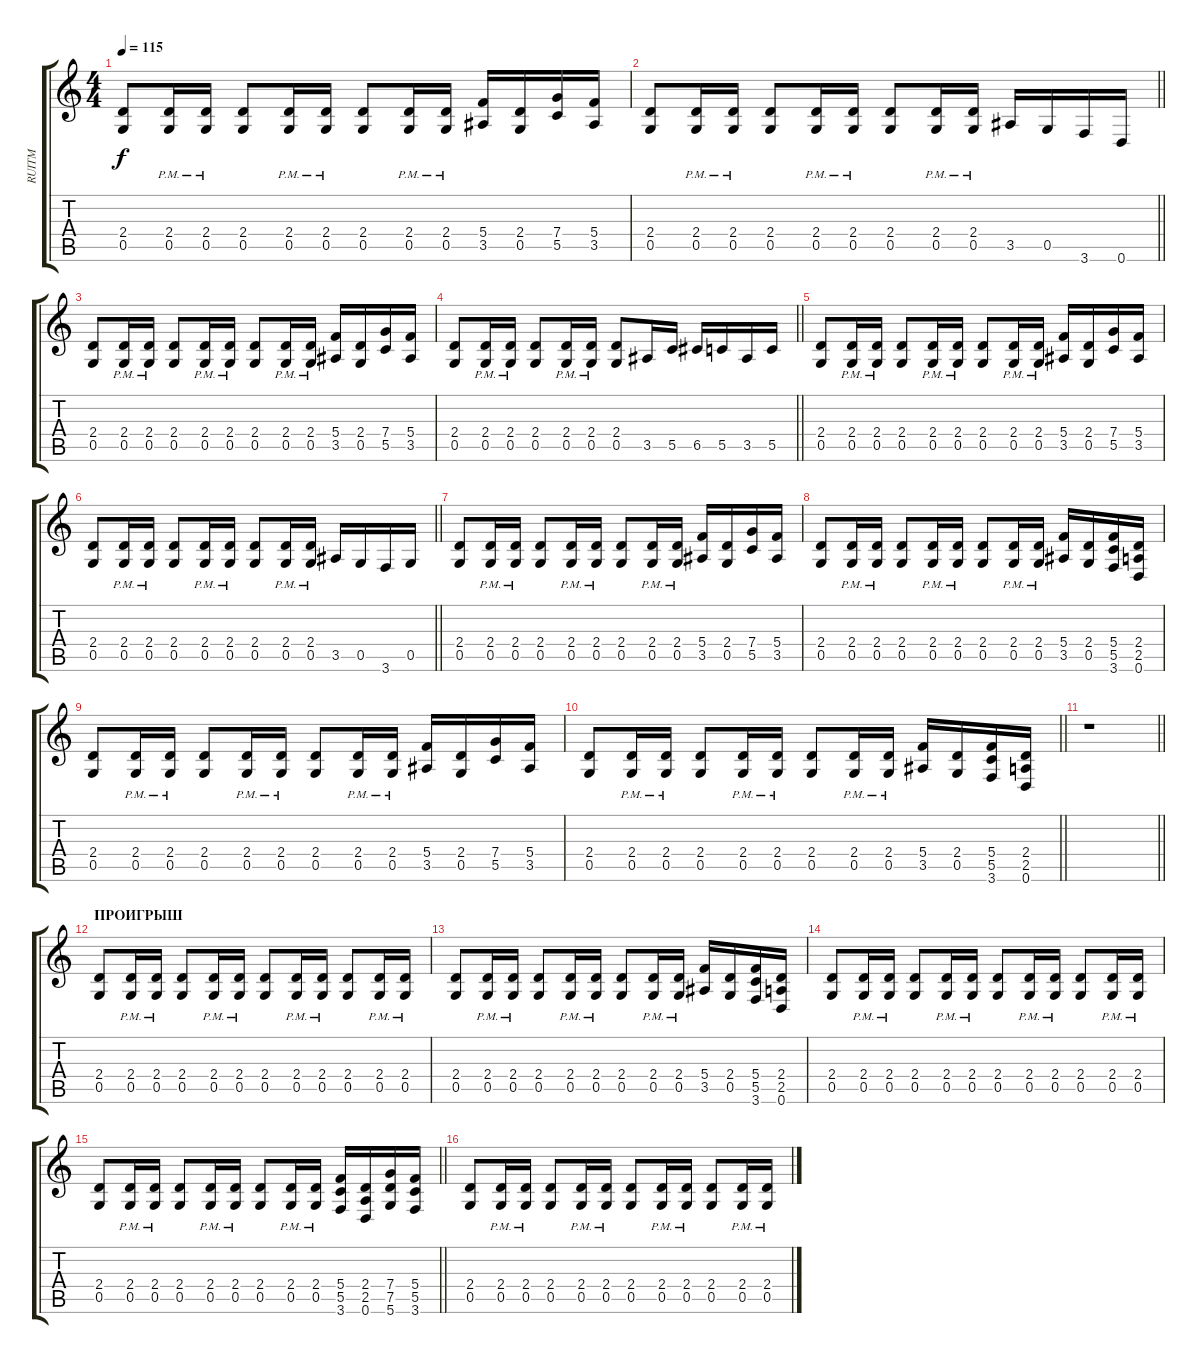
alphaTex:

\track ("RUITM" "RUITM") {instrument distortionguitar}
\staff {score tabs}
\tuning (D4 A3 F3 C3 G2 D2) {hide}
\ts (4 4)
\tempo 115
\clef g2
\ks c
(2.4 0.5).8{dy f} (2.4{pm} 0.5{pm}).16 (2.4{pm} 0.5{pm}).16 (2.4 0.5).8 (2.4{pm} 0.5{pm}).16 (2.4{pm} 0.5{pm}).16 (2.4 0.5).8 (2.4{pm} 0.5{pm}).16 (2.4{pm} 0.5{pm}).16 (5.4 3.5).16 (2.4 0.5).16 (7.4 5.5).16 (5.4 3.5).16 |
\barLineRight lightlight
(2.4 0.5).8 (2.4{pm} 0.5{pm}).16 (2.4{pm} 0.5{pm}).16 (2.4 0.5).8 (2.4{pm} 0.5{pm}).16 (2.4{pm} 0.5{pm}).16 (2.4 0.5).8 (2.4{pm} 0.5{pm}).16 (2.4{pm} 0.5{pm}).16 3.5.16 0.5.16 3.6.16 0.6.16 |
(2.4 0.5).8 (2.4{pm} 0.5{pm}).16 (2.4{pm} 0.5{pm}).16 (2.4 0.5).8 (2.4{pm} 0.5{pm}).16 (2.4{pm} 0.5{pm}).16 (2.4 0.5).8 (2.4{pm} 0.5{pm}).16 (2.4{pm} 0.5{pm}).16 (5.4 3.5).16 (2.4 0.5).16 (7.4 5.5).16 (5.4 3.5).16 |
\barLineRight lightlight
(2.4 0.5).8 (2.4{pm} 0.5{pm}).16 (2.4{pm} 0.5{pm}).16 (2.4 0.5).8 (2.4{pm} 0.5{pm}).16 (2.4{pm} 0.5{pm}).16 (2.4 0.5).8 3.5.16 5.5.16 6.5.16 5.5.16 3.5.16 5.5.16 |
(2.4 0.5).8 (2.4{pm} 0.5{pm}).16 (2.4{pm} 0.5{pm}).16 (2.4 0.5).8 (2.4{pm} 0.5{pm}).16 (2.4{pm} 0.5{pm}).16 (2.4 0.5).8 (2.4{pm} 0.5{pm}).16 (2.4{pm} 0.5{pm}).16 (5.4 3.5).16 (2.4 0.5).16 (7.4 5.5).16 (5.4 3.5).16 |
\barLineRight lightlight
(2.4 0.5).8 (2.4{pm} 0.5{pm}).16 (2.4{pm} 0.5{pm}).16 (2.4 0.5).8 (2.4{pm} 0.5{pm}).16 (2.4{pm} 0.5{pm}).16 (2.4 0.5).8 (2.4{pm} 0.5{pm}).16 (2.4{pm} 0.5{pm}).16 3.5.16 0.5.16 3.6.16 0.5.16 |
(2.4 0.5).8 (2.4{pm} 0.5{pm}).16 (2.4{pm} 0.5{pm}).16 (2.4 0.5).8 (2.4{pm} 0.5{pm}).16 (2.4{pm} 0.5{pm}).16 (2.4 0.5).8 (2.4{pm} 0.5{pm}).16 (2.4{pm} 0.5{pm}).16 (5.4 3.5).16 (2.4 0.5).16 (7.4 5.5).16 (5.4 3.5).16 |
(2.4 0.5).8 (2.4{pm} 0.5{pm}).16 (2.4{pm} 0.5{pm}).16 (2.4 0.5).8 (2.4{pm} 0.5{pm}).16 (2.4{pm} 0.5{pm}).16 (2.4 0.5).8 (2.4{pm} 0.5{pm}).16 (2.4{pm} 0.5{pm}).16 (5.4 3.5).16 (2.4 0.5).16 (5.4 5.5 3.6).16 (2.4 2.5 0.6).16 |
(2.4 0.5).8 (2.4{pm} 0.5{pm}).16 (2.4{pm} 0.5{pm}).16 (2.4 0.5).8 (2.4{pm} 0.5{pm}).16 (2.4{pm} 0.5{pm}).16 (2.4 0.5).8 (2.4{pm} 0.5{pm}).16 (2.4{pm} 0.5{pm}).16 (5.4 3.5).16 (2.4 0.5).16 (7.4 5.5).16 (5.4 3.5).16 |
\barLineRight lightlight
(2.4 0.5).8 (2.4{pm} 0.5{pm}).16 (2.4{pm} 0.5{pm}).16 (2.4 0.5).8 (2.4{pm} 0.5{pm}).16 (2.4{pm} 0.5{pm}).16 (2.4 0.5).8 (2.4{pm} 0.5{pm}).16 (2.4{pm} 0.5{pm}).16 (5.4 3.5).16 (2.4 0.5).16 (5.4 5.5 3.6).16 (2.4 2.5 0.6).16 |
\barLineRight lightlight
r.1 |
\section ("" "ПРОИГРЫШ")
(2.4 0.5).8{instrument distortionguitar} (2.4{pm} 0.5{pm}).16 (2.4{pm} 0.5{pm}).16 (2.4 0.5).8 (2.4{pm} 0.5{pm}).16 (2.4{pm} 0.5{pm}).16 (2.4 0.5).8 (2.4{pm} 0.5{pm}).16 (2.4{pm} 0.5{pm}).16 (2.4 0.5).8 (2.4{pm} 0.5{pm}).16 (2.4{pm} 0.5{pm}).16 |
(2.4 0.5).8 (2.4{pm} 0.5{pm}).16 (2.4{pm} 0.5{pm}).16 (2.4 0.5).8 (2.4{pm} 0.5{pm}).16 (2.4{pm} 0.5{pm}).16 (2.4 0.5).8 (2.4{pm} 0.5{pm}).16 (2.4{pm} 0.5{pm}).16 (5.4 3.5).16 (2.4 0.5).16 (5.4 5.5 3.6).16 (2.4 2.5 0.6).16 |
(2.4 0.5).8 (2.4{pm} 0.5{pm}).16 (2.4{pm} 0.5{pm}).16 (2.4 0.5).8 (2.4{pm} 0.5{pm}).16 (2.4{pm} 0.5{pm}).16 (2.4 0.5).8 (2.4{pm} 0.5{pm}).16 (2.4{pm} 0.5{pm}).16 (2.4 0.5).8 (2.4{pm} 0.5{pm}).16 (2.4{pm} 0.5{pm}).16 |
\barLineRight lightlight
(2.4 0.5).8 (2.4{pm} 0.5{pm}).16 (2.4{pm} 0.5{pm}).16 (2.4 0.5).8 (2.4{pm} 0.5{pm}).16 (2.4{pm} 0.5{pm}).16 (2.4 0.5).8 (2.4{pm} 0.5{pm}).16 (2.4{pm} 0.5{pm}).16 (5.4 5.5 3.6).16 (2.4 2.5 0.6).16 (7.4 7.5 5.6).16 (5.4 5.5 3.6).16 |
(2.4 0.5).8 (2.4{pm} 0.5{pm}).16 (2.4{pm} 0.5{pm}).16 (2.4 0.5).8 (2.4{pm} 0.5{pm}).16 (2.4{pm} 0.5{pm}).16 (2.4 0.5).8 (2.4{pm} 0.5{pm}).16 (2.4{pm} 0.5{pm}).16 (2.4 0.5).8 (2.4{pm} 0.5{pm}).16 (2.4{pm} 0.5{pm}).16
